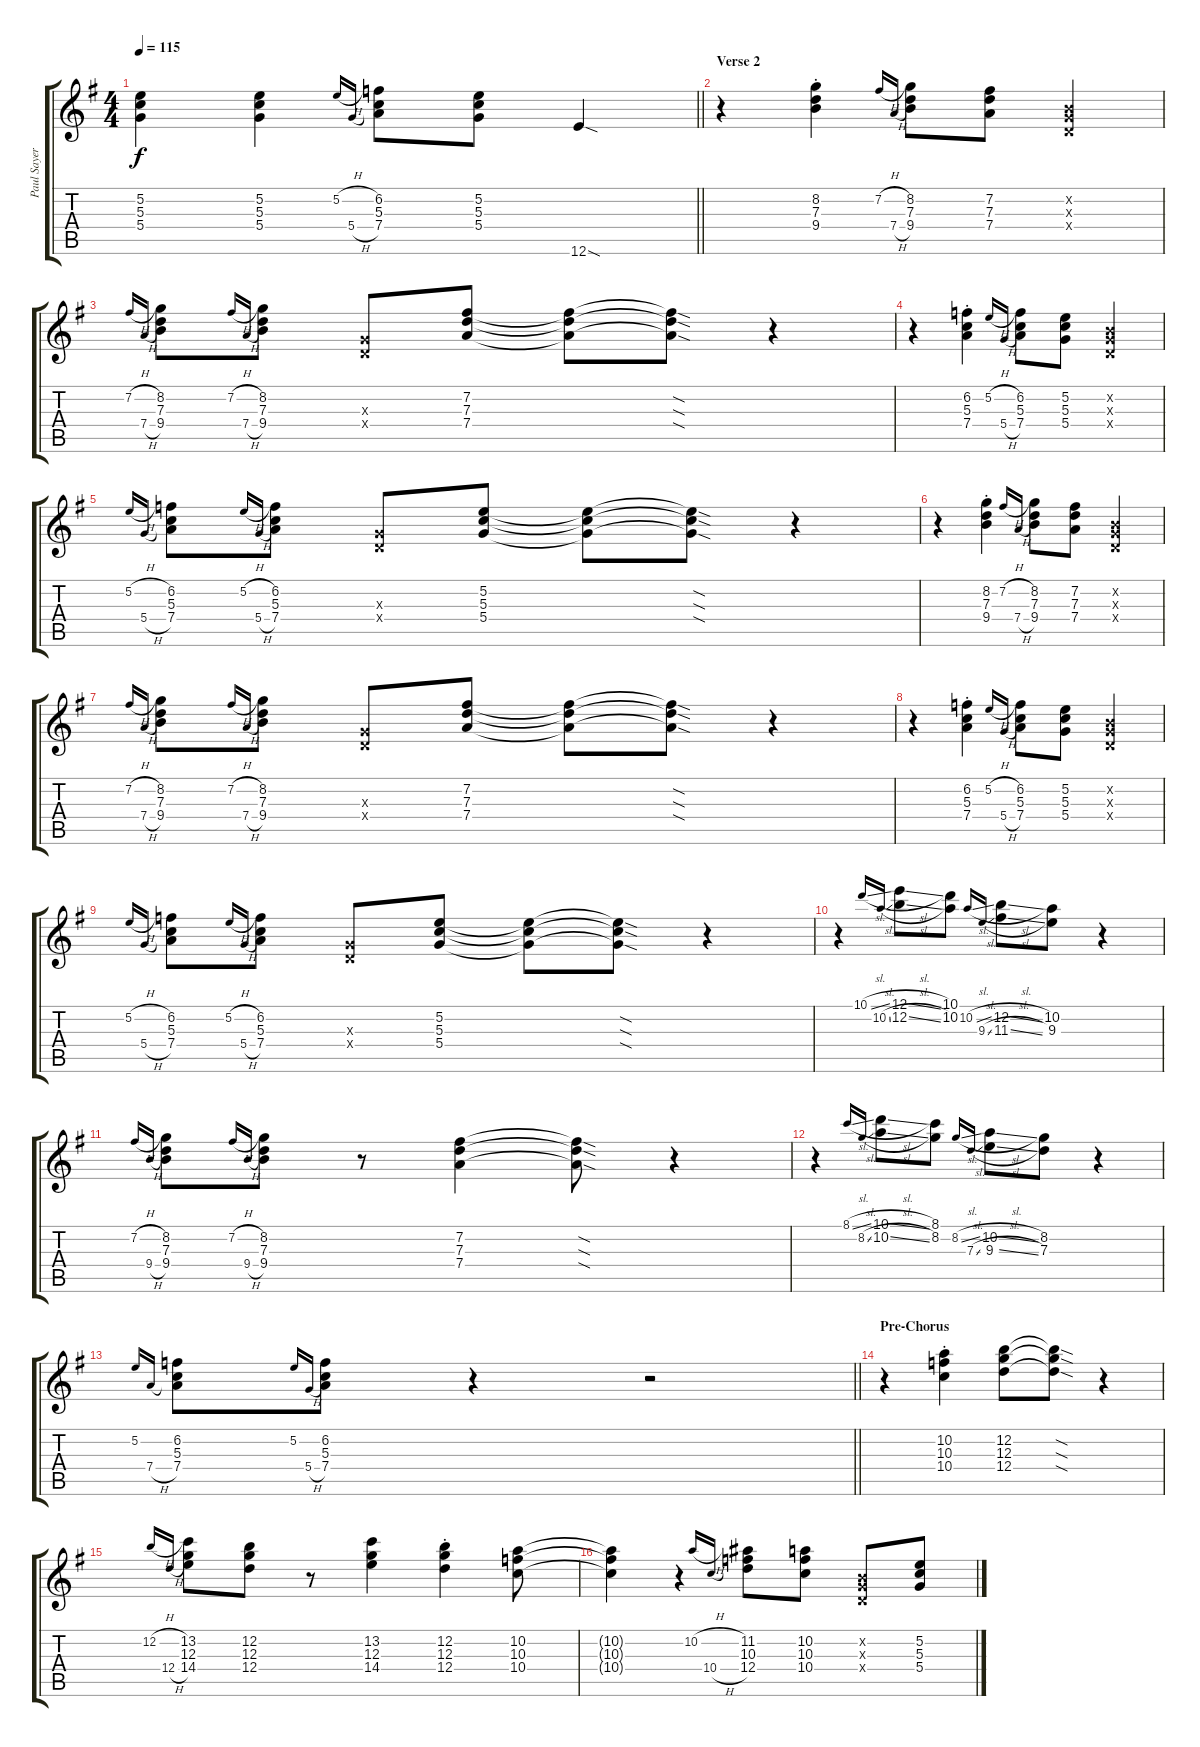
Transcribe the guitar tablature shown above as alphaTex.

\track ("Paul Sayer" "Paul Sayer") {instrument overdrivenguitar}
\staff {score tabs}
\tuning (E4 B3 G3 D3 A2 E2) {hide}
\ts (4 4)
\tempo 115
\clef g2
\barLineRight lightlight
\ks g
(5.2{t} 5.3{t} 5.4{t}).4{dy f} (5.2 5.3 5.4).4 5.2{h}.16{gr onbeat} 5.4{h}.16{gr onbeat} (6.2 5.3 7.4).8 (5.2 5.3 5.4).8 12.6{sod}.4 |
\section ("" "Verse 2")
r.4 (8.2{st} 7.3{st} 9.4{st}).4 7.2{h}.16{gr onbeat} 7.4{h}.16{gr onbeat} (8.2 7.3 9.4).8 (7.2 7.3 7.4).8 (0.2{x} 0.3{x} 0.4{x}).4 |
7.2{h}.16{gr onbeat} 7.4{h}.16{gr onbeat} (8.2 7.3 9.4).8 7.2{h}.16{gr onbeat} 7.4{h}.16{gr onbeat} (8.2 7.3 9.4).8 (0.3{x} 0.4{x}).8 (7.2 7.3 7.4).8 (7.2{t} 7.3{t} 7.4{t}).8 (7.2{sod t} 7.3{sod t} 7.4{sod t}).8 r.4 |
r.4 (6.2{st} 5.3{st} 7.4{st}).4 5.2{h}.16{gr onbeat} 5.4{h}.16{gr onbeat} (6.2 5.3 7.4).8 (5.2 5.3 5.4).8 (0.2{x} 0.3{x} 0.4{x}).4 |
5.2{h}.16{gr onbeat} 5.4{h}.16{gr onbeat} (6.2 5.3 7.4).8 5.2{h}.16{gr onbeat} 5.4{h}.16{gr onbeat} (6.2 5.3 7.4).8 (0.3{x} 0.4{x}).8 (5.2 5.3 5.4).8 (5.2{t} 5.3{t} 5.4{t}).8 (5.2{sod t} 5.3{sod t} 5.4{sod t}).8 r.4 |
r.4 (8.2{st} 7.3{st} 9.4{st}).4 7.2{h}.16{gr onbeat} 7.4{h}.16{gr onbeat} (8.2 7.3 9.4).8 (7.2 7.3 7.4).8 (0.2{x} 0.3{x} 0.4{x}).4 |
7.2{h}.16{gr onbeat} 7.4{h}.16{gr onbeat} (8.2 7.3 9.4).8 7.2{h}.16{gr onbeat} 7.4{h}.16{gr onbeat} (8.2 7.3 9.4).8 (0.3{x} 0.4{x}).8 (7.2 7.3 7.4).8 (7.2{t} 7.3{t} 7.4{t}).8 (7.2{sod t} 7.3{sod t} 7.4{sod t}).8 r.4 |
r.4 (6.2{st} 5.3{st} 7.4{st}).4 5.2{h}.16{gr onbeat} 5.4{h}.16{gr onbeat} (6.2 5.3 7.4).8 (5.2 5.3 5.4).8 (0.2{x} 0.3{x} 0.4{x}).4 |
5.2{h}.16{gr onbeat} 5.4{h}.16{gr onbeat} (6.2 5.3 7.4).8 5.2{h}.16{gr onbeat} 5.4{h}.16{gr onbeat} (6.2 5.3 7.4).8 (0.3{x} 0.4{x}).8 (5.2 5.3 5.4).8 (5.2{t} 5.3{t} 5.4{t}).8 (5.2{sod t} 5.3{sod t} 5.4{sod t}).8 r.4 |
r.4 10.1{sl}.16{gr onbeat} 10.2{sl}.16{gr onbeat} (12.1{sl} 12.2{sl}).8 (10.1 10.2).8 10.2{sl}.16{gr onbeat} 9.3{sl}.16{gr onbeat} (12.2{sl} 11.3{sl}).8 (10.2 9.3).8 r.4 |
7.2{h}.16{gr onbeat} 9.4{h}.16{gr onbeat} (8.2 7.3 9.4).8 7.2{h}.16{gr onbeat} 9.4{h}.16{gr onbeat} (8.2 7.3 9.4).8 r.8 (7.2 7.3 7.4).4 (7.2{sod t} 7.3{sod t} 7.4{sod t}).8 r.4 |
r.4 8.1{sl}.16{gr onbeat} 8.2{sl}.16{gr onbeat} (10.1{sl} 10.2{sl}).8 (8.1 8.2).8 8.2{sl}.16{gr onbeat} 7.3{sl}.16{gr onbeat} (10.2{sl} 9.3{sl}).8 (8.2 7.3).8 r.4 |
\barLineRight lightlight
5.2.16{gr onbeat} 7.4{h}.16{gr onbeat} (6.2 5.3 7.4).8 5.2.16{gr onbeat} 5.4{h}.16{gr onbeat} (6.2 5.3 7.4).8 r.4 r.2 |
\section ("" "Pre-Chorus")
r.4 (10.2{st} 10.3{st} 10.4{st}).4 (12.2 12.3 12.4).8 (12.2{sod t} 12.3{sod t} 12.4{sod t}).8 r.4 |
12.2{h}.16{gr onbeat} 12.4{h}.16{gr onbeat} (13.2 12.3 14.4).8 (12.2 12.3 12.4).8 r.8 (13.2 12.3 14.4).4 (12.2{st} 12.3{st} 12.4{st}).4 (10.2 10.3 10.4).8 |
(10.2{t} 10.3{t} 10.4{t}).4 r.4 10.2{h}.16{gr onbeat} 10.4{h}.16{gr onbeat} (11.2 10.3 12.4).8 (10.2 10.3 10.4).8 (0.2{x} 0.3{x} 0.4{x}).8 (5.2 5.3 5.4).8
